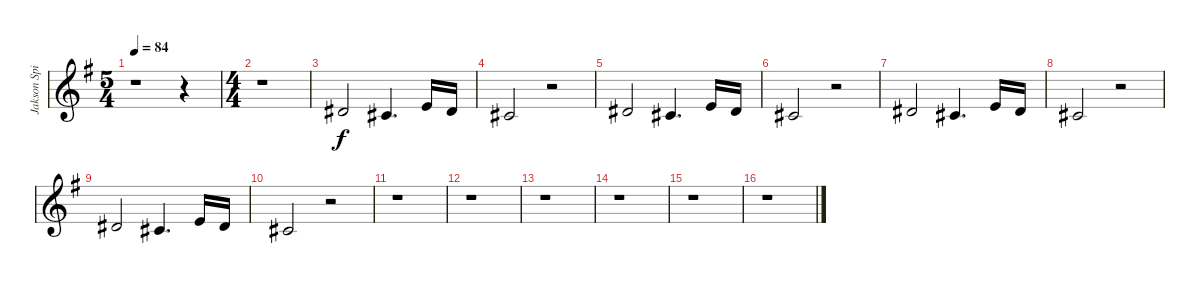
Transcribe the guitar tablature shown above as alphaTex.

\track ("Jakson Spires Vocals" "Jakson Spi") {instrument piccolo}
\staff {score}
\tuning (Eb4 Bb3 Gb3 Db3 Ab2 Eb2) {hide}
\ts (5 4)
\tempo 84
\clef g2
\ks g
r.1{dy f} r.4 |
\ts (4 4)
r.1 |
9.3.2 7.3.4{d} 10.3.16 9.3.16 |
7.3.2 r.2 |
9.3.2 7.3.4{d} 10.3.16 9.3.16 |
7.3.2 r.2 |
9.3.2 7.3.4{d} 10.3.16 9.3.16 |
7.3.2 r.2 |
9.3.2 7.3.4{d} 10.3.16 9.3.16 |
7.3.2 r.2 |
r.1 |
r.1 |
r.1 |
r.1 |
r.1 |
r.1
